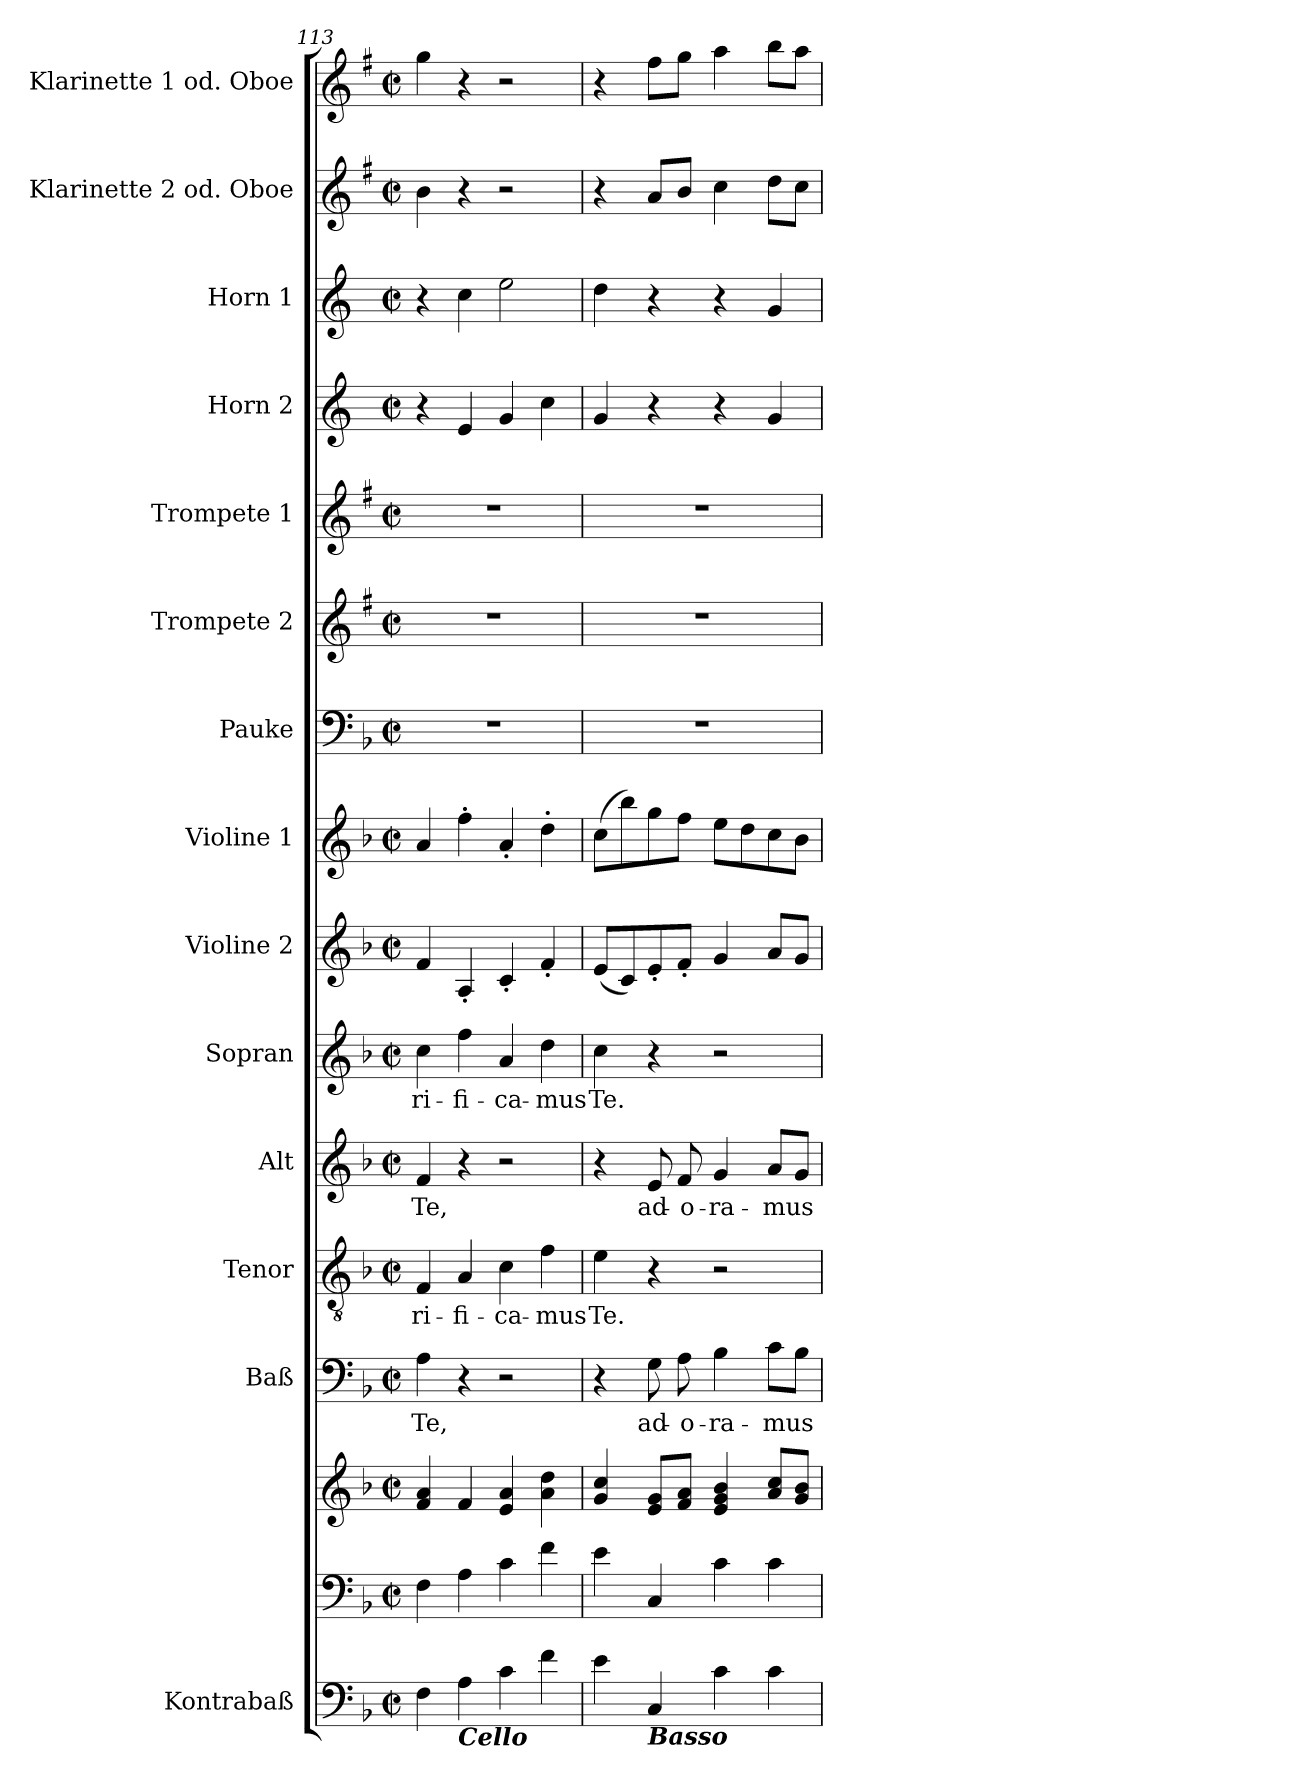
**kern	**kern	**kern	**kern	**text	**kern	**text	**kern	**text	**kern	**text	**kern	**kern	**kern	**kern	**kern	**kern	**kern	**kern	**kern
*part15	*part14	*part14	*part13	*part13	*part12	*part12	*part11	*part11	*part10	*part10	*part9	*part8	*part7	*part6	*part5	*part4	*part3	*part2	*part1
*staff16	*staff15	*staff14	*staff13	*staff13	*staff12	*staff12	*staff11	*staff11	*staff10	*staff10	*staff9	*staff8	*staff7	*staff6	*staff5	*staff4	*staff3	*staff2	*staff1
*I"Kontrabaß	*	*	*I"Baß	*	*I"Tenor	*	*I"Alt	*	*I"Sopran	*	*I"Violine 2	*I"Violine 1	*I"Pauke	*I"Trompete 2	*I"Trompete 1	*I"Horn 2	*I"Horn 1	*I"Klarinette 2 od. Oboe	*I"Klarinette 1 od. Oboe
*	*	*	*	*	*	*	*	*	*	*	*	*	*	*I'Tpt	*I'Tpt	*I'Hn	*I'Hn	*	*
!!LO:PB:g=z
*clefF4	*clefF4	*clefG2	*clefF4	*	*clefGv2	*	*clefG2	*	*clefG2	*	*clefG2	*clefG2	*clefF4	*clefG2	*clefG2	*clefG2	*clefG2	*clefG2	*clefG2
*ITrd7c12	*	*	*	*	*	*	*	*	*	*	*	*	*	*ITrd1c2	*ITrd1c2	*ITrd4c7	*ITrd4c7	*ITrd1c2	*ITrd1c2
*k[b-]	*k[b-]	*k[b-]	*k[b-]	*	*k[b-]	*	*k[b-]	*	*k[b-]	*	*k[b-]	*k[b-]	*k[b-]	*k[b-]	*k[b-]	*k[b-]	*k[b-]	*k[b-]	*k[b-]
*F:	*F:	*F:	*F:	*	*F:	*	*F:	*	*F:	*	*F:	*F:	*F:	*F:	*F:	*F:	*F:	*F:	*F:
*M2/2	*M2/2	*M2/2	*M2/2	*	*M2/2	*	*M2/2	*	*M2/2	*	*M2/2	*M2/2	*M2/2	*M2/2	*M2/2	*M2/2	*M2/2	*M2/2	*M2/2
*met(c|)	*met(c|)	*met(c|)	*met(c|)	*	*met(c|)	*	*met(c|)	*	*met(c|)	*	*met(c|)	*met(c|)	*met(c|)	*met(c|)	*met(c|)	*met(c|)	*met(c|)	*met(c|)	*met(c|)
=113	=113	=113	=113	=113	=113	=113	=113	=113	=113	=113	=113	=113	=113	=113	=113	=113	=113	=113	=113
!	!	!	!	!LO:LY:b	!	!LO:LY:b	!	!LO:LY:b	!	!LO:LY:b	!	!	!	!	!	!	!	!	!
4FF\	4F\	4f/ 4a/	4A\	Te,	4F/	-ri-	4f/	Te,	4cc\	-ri-	4f/	4a/	1r	1r	1r	4r	4r	4a\	4ff\
!LO:TX:b:Bi:t=Cello	!	!	!	!	!	!	!	!	!	!	!	!	!	!	!	!	!	!	!
!	!	!	!	!	!	!LO:LY:b	!	!	!	!LO:LY:b	!	!	!	!	!	!	!	!	!
4AA\	4A\	4f/	4r	.	4A/	-fi-	4r	.	4ff\	-fi-	4A'</	4ff'>\	.	.	.	4A/	4f\	4r	4r
!	!	!	!	!	!	!LO:LY:b	!	!	!	!LO:LY:b	!	!	!	!	!	!	!	!	!
4C\	4c\	4e/ 4a/	2r	.	4c\	-ca-	2r	.	4a/	-ca-	4c'</	4a'</	.	.	.	4c/	2a\	2r	2r
!	!	!	!	!	!	!LO:LY:b	!	!	!	!LO:LY:b	!	!	!	!	!	!	!	!	!
4F\	4f\	4a\ 4dd\	.	.	4f\	-mus	.	.	4dd\	-mus	4f'</	4dd'>\	.	.	.	4f\	.	.	.
=114	=114	=114	=114	=114	=114	=114	=114	=114	=114	=114	=114	=114	=114	=114	=114	=114	=114	=114	=114
!	!	!	!	!	!	!LO:LY:b	!	!	!	!LO:LY:b	!	!	!	!	!	!	!	!	!
4E\	4e\	4g/ 4cc/	4r	.	4e\	Te.	4r	.	4cc\	Te.	(<8e/L	(>8cc\L	1r	1r	1r	4c/	4g\	4r	4r
.	.	.	.	.	.	.	.	.	.	.	8c/)	8bb-\)	.	.	.	.	.	.	.
!LO:TX:b:Bi:t=Basso	!	!	!	!	!	!	!	!	!	!	!	!	!	!	!	!	!	!	!
!	!	!	!	!LO:LY:b	!	!	!	!LO:LY:b	!	!	!	!	!	!	!	!	!	!	!
4CC/	4C/	8e/ 8g/L	8G\	ad-	4r	.	8e/	ad-	4r	.	8e'</	8gg\	.	.	.	4r	4r	8g/L	8ee\L
!	!	!	!	!LO:LY:b	!	!	!	!LO:LY:b	!	!	!	!	!	!	!	!	!	!	!
.	.	8f/ 8a/J	8A\	-o-	.	.	8f/	-o-	.	.	8f'</J	8ff\J	.	.	.	.	.	8a/J	8ff\J
!	!	!	!	!LO:LY:b	!	!	!	!LO:LY:b	!	!	!	!	!	!	!	!	!	!	!
4C\	4c\	4e/ 4g/ 4b-/	4B-\	-ra-	2r	.	4g/	-ra-	2r	.	4g/	8ee\L	.	.	.	4r	4r	4b-\	4gg\
.	.	.	.	.	.	.	.	.	.	.	.	8dd\	.	.	.	.	.	.	.
!	!	!	!	!LO:LY:b	!	!	!	!LO:LY:b	!	!	!	!	!	!	!	!	!	!	!
4C\	4c\	8a/ 8cc/L	8c\L	-mus	.	.	8a/L	-mus	.	.	8a/L	8cc\	.	.	.	4c/	4c/	8cc\L	8aa\L
.	.	8g/ 8b-/J	8B-\J	.	.	.	8g/J	.	.	.	8g/J	8b-\J	.	.	.	.	.	8b-\J	8gg\J
=	=	=	=	=	=	=	=	=	=	=	=	=	=	=	=	=	=	=	=
*-	*-	*-	*-	*-	*-	*-	*-	*-	*-	*-	*-	*-	*-	*-	*-	*-	*-	*-	*-
